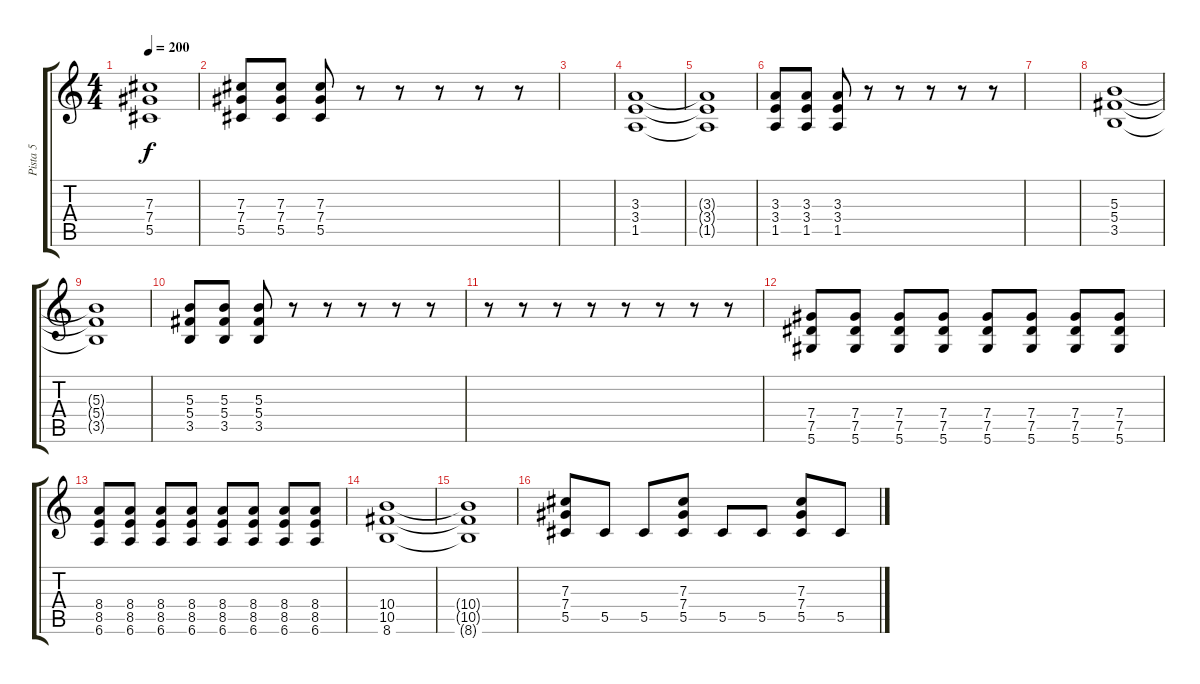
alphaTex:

\track ("Pista 5" "Pista 5") {instrument distortionguitar}
\staff {score tabs}
\tuning (Eb4 Bb3 Gb3 Db3 Ab2 Eb2) {hide}
\ts (4 4)
\tempo 200
\clef g2
\ks c
(7.3{t} 7.4{t} 5.5{t}).1{dy f} |
(7.3 7.4 5.5).8 (7.3 7.4 5.5).8 (7.3 7.4 5.5).8 r.8 r.8 r.8 r.8 r.8 |
|
(3.3 3.4 1.5).1 |
(3.3{t} 3.4{t} 1.5{t}).1 |
(3.3 3.4 1.5).8 (3.3 3.4 1.5).8 (3.3 3.4 1.5).8 r.8 r.8 r.8 r.8 r.8 |
|
(5.3 5.4 3.5).1 |
(5.3{t} 5.4{t} 3.5{t}).1 |
(5.3 5.4 3.5).8 (5.3 5.4 3.5).8 (5.3 5.4 3.5).8 r.8 r.8 r.8 r.8 r.8 |
r.8 r.8 r.8 r.8 r.8 r.8 r.8 r.8 |
(7.4 7.5 5.6).8 (7.4 7.5 5.6).8 (7.4 7.5 5.6).8 (7.4 7.5 5.6).8 (7.4 7.5 5.6).8 (7.4 7.5 5.6).8 (7.4 7.5 5.6).8 (7.4 7.5 5.6).8 |
(8.4 8.5 6.6).8 (8.4 8.5 6.6).8 (8.4 8.5 6.6).8 (8.4 8.5 6.6).8 (8.4 8.5 6.6).8 (8.4 8.5 6.6).8 (8.4 8.5 6.6).8 (8.4 8.5 6.6).8 |
(10.4 10.5 8.6).1 |
(10.4{t} 10.5{t} 8.6{t}).1 |
(7.3 7.4 5.5).8 5.5.8 5.5.8 (7.3 7.4 5.5).8 5.5.8 5.5.8 (7.3 7.4 5.5).8 5.5.8
